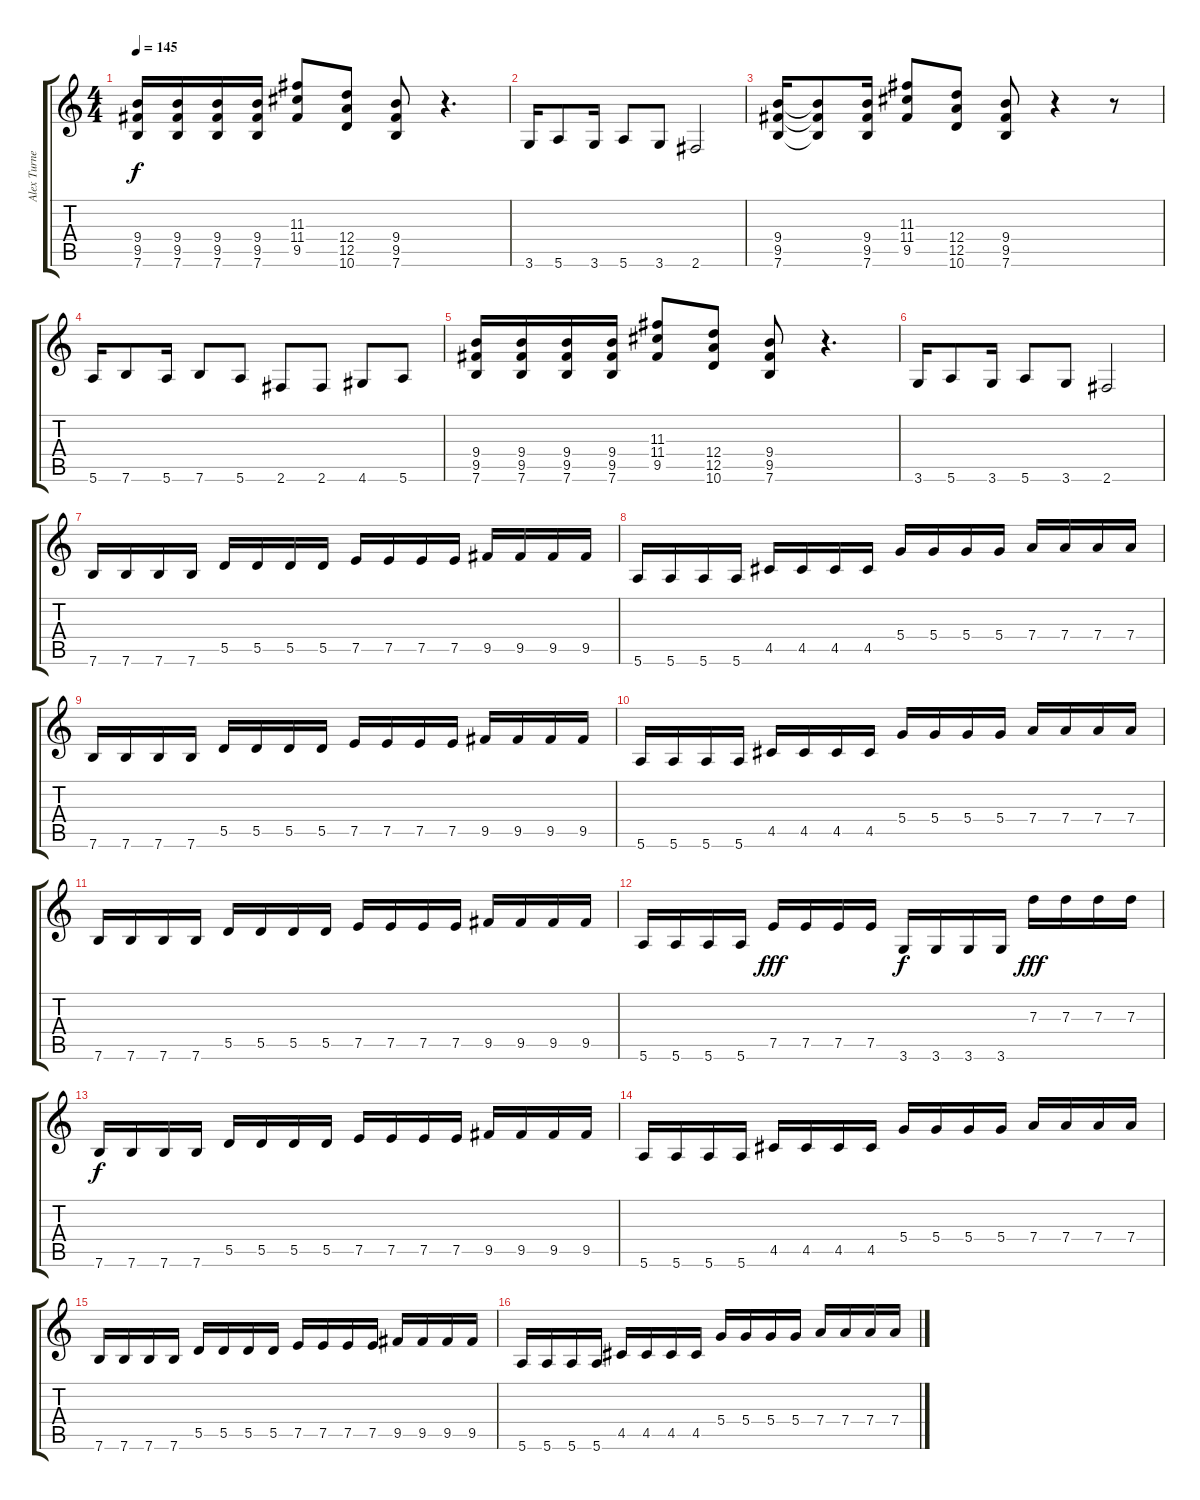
\track ("Alex Turner" "Alex Turne") {instrument overdrivenguitar}
\staff {score tabs}
\tuning (E4 B3 G3 D3 A2 E2) {hide}
\ts (4 4)
\tempo 145
\clef g2
\ks c
(9.4 9.5 7.6).16{dy f} (9.4 9.5 7.6).16 (9.4 9.5 7.6).16 (9.4 9.5 7.6).16 (11.3 11.4 9.5).8 (12.4 12.5 10.6).8 (9.4 9.5 7.6).8 r.4{d} |
3.6.16 5.6.8 3.6.16 5.6.8 3.6.8 2.6.2 |
(9.4 9.5 7.6).16 (9.4{t} 9.5{t} 7.6{t}).8 (9.4 9.5 7.6).16 (11.3 11.4 9.5).8 (12.4 12.5 10.6).8 (9.4 9.5 7.6).8 r.4 r.8 |
5.6.16 7.6.8 5.6.16 7.6.8 5.6.8 2.6.8 2.6.8 4.6.8 5.6.8 |
(9.4 9.5 7.6).16 (9.4 9.5 7.6).16 (9.4 9.5 7.6).16 (9.4 9.5 7.6).16 (11.3 11.4 9.5).8 (12.4 12.5 10.6).8 (9.4 9.5 7.6).8 r.4{d} |
3.6.16 5.6.8 3.6.16 5.6.8 3.6.8 2.6.2 |
7.6.16 7.6.16 7.6.16 7.6.16 5.5.16 5.5.16 5.5.16 5.5.16 7.5.16 7.5.16 7.5.16 7.5.16 9.5.16 9.5.16 9.5.16 9.5.16 |
5.6.16 5.6.16 5.6.16 5.6.16 4.5.16 4.5.16 4.5.16 4.5.16 5.4.16 5.4.16 5.4.16 5.4.16 7.4.16 7.4.16 7.4.16 7.4.16 |
7.6.16 7.6.16 7.6.16 7.6.16 5.5.16 5.5.16 5.5.16 5.5.16 7.5.16 7.5.16 7.5.16 7.5.16 9.5.16 9.5.16 9.5.16 9.5.16 |
5.6.16 5.6.16 5.6.16 5.6.16 4.5.16 4.5.16 4.5.16 4.5.16 5.4.16 5.4.16 5.4.16 5.4.16 7.4.16 7.4.16 7.4.16 7.4.16 |
7.6.16 7.6.16 7.6.16 7.6.16 5.5.16 5.5.16 5.5.16 5.5.16 7.5.16 7.5.16 7.5.16 7.5.16 9.5.16 9.5.16 9.5.16 9.5.16 |
5.6.16 5.6.16 5.6.16 5.6.16 7.5.16{dy fff} 7.5.16 7.5.16 7.5.16 3.6.16{dy f} 3.6.16 3.6.16 3.6.16 7.3.16{dy fff} 7.3.16 7.3.16 7.3.16 |
7.6.16{dy f} 7.6.16 7.6.16 7.6.16 5.5.16 5.5.16 5.5.16 5.5.16 7.5.16 7.5.16 7.5.16 7.5.16 9.5.16 9.5.16 9.5.16 9.5.16 |
5.6.16 5.6.16 5.6.16 5.6.16 4.5.16 4.5.16 4.5.16 4.5.16 5.4.16 5.4.16 5.4.16 5.4.16 7.4.16 7.4.16 7.4.16 7.4.16 |
7.6.16 7.6.16 7.6.16 7.6.16 5.5.16 5.5.16 5.5.16 5.5.16 7.5.16 7.5.16 7.5.16 7.5.16 9.5.16 9.5.16 9.5.16 9.5.16 |
5.6.16 5.6.16 5.6.16 5.6.16 4.5.16 4.5.16 4.5.16 4.5.16 5.4.16 5.4.16 5.4.16 5.4.16 7.4.16 7.4.16 7.4.16 7.4.16
